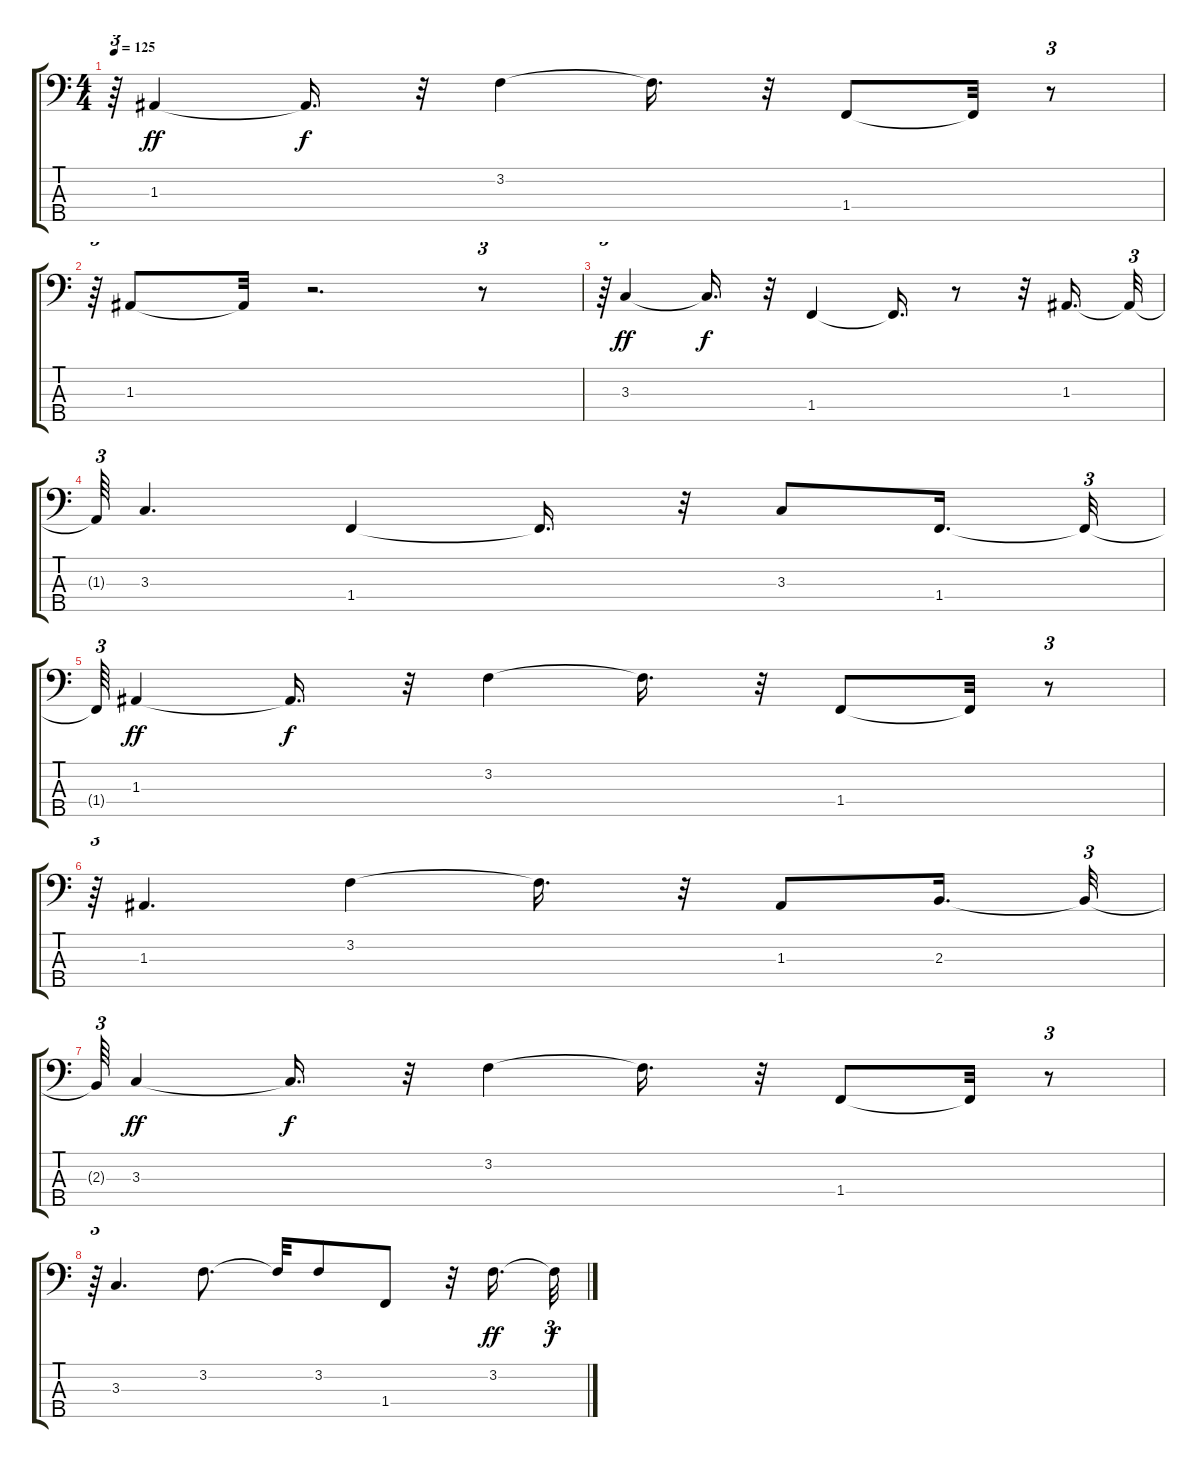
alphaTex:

\track "" {instrument electricbassfinger}
\staff {score tabs}
\tuning (G2 D2 A1 E1 B0) {hide}
\ts (4 4)
\tempo 125
\clef f4
\ks c
r.64{tu (3 2) dy f} 1.3.4{dy ff} 1.3{t}.16{d dy f} r.32 3.2.4 3.2{t}.16{d} r.32 1.4.8 1.4{t}.32 r.8{tu (3 2)} |
r.64{tu (3 2)} 1.3.8 1.3{t}.32 r.2{d} r.8{tu (3 2)} |
r.64{tu (3 2)} 3.3.4{dy ff} 3.3{t}.16{d dy f} r.32 1.4.4 1.4{t}.16{d} r.8 r.32 1.3.16{d} 1.3{t}.32{tu (3 2)} |
1.3{t}.64{tu (3 2)} 3.3.4{d} 1.4.4 1.4{t}.16{d} r.32 3.3.8 1.4.16{d} 1.4{t}.32{tu (3 2)} |
1.4{t}.64{tu (3 2)} 1.3.4{dy ff} 1.3{t}.16{d dy f} r.32 3.2.4 3.2{t}.16{d} r.32 1.4.8 1.4{t}.32 r.8{tu (3 2)} |
r.64{tu (3 2)} 1.3.4{d} 3.2.4 3.2{t}.16{d} r.32 1.3.8 2.3.16{d} 2.3{t}.32{tu (3 2)} |
2.3{t}.64{tu (3 2)} 3.3.4{dy ff} 3.3{t}.16{d dy f} r.32 3.2.4 3.2{t}.16{d} r.32 1.4.8 1.4{t}.32 r.8{tu (3 2)} |
r.64{tu (3 2)} 3.3.4{d} 3.2.8{d} 3.2{t}.32 3.2.8 1.4.8 r.32 3.2.16{d dy ff} 3.2{t}.32{tu (3 2) dy f}
